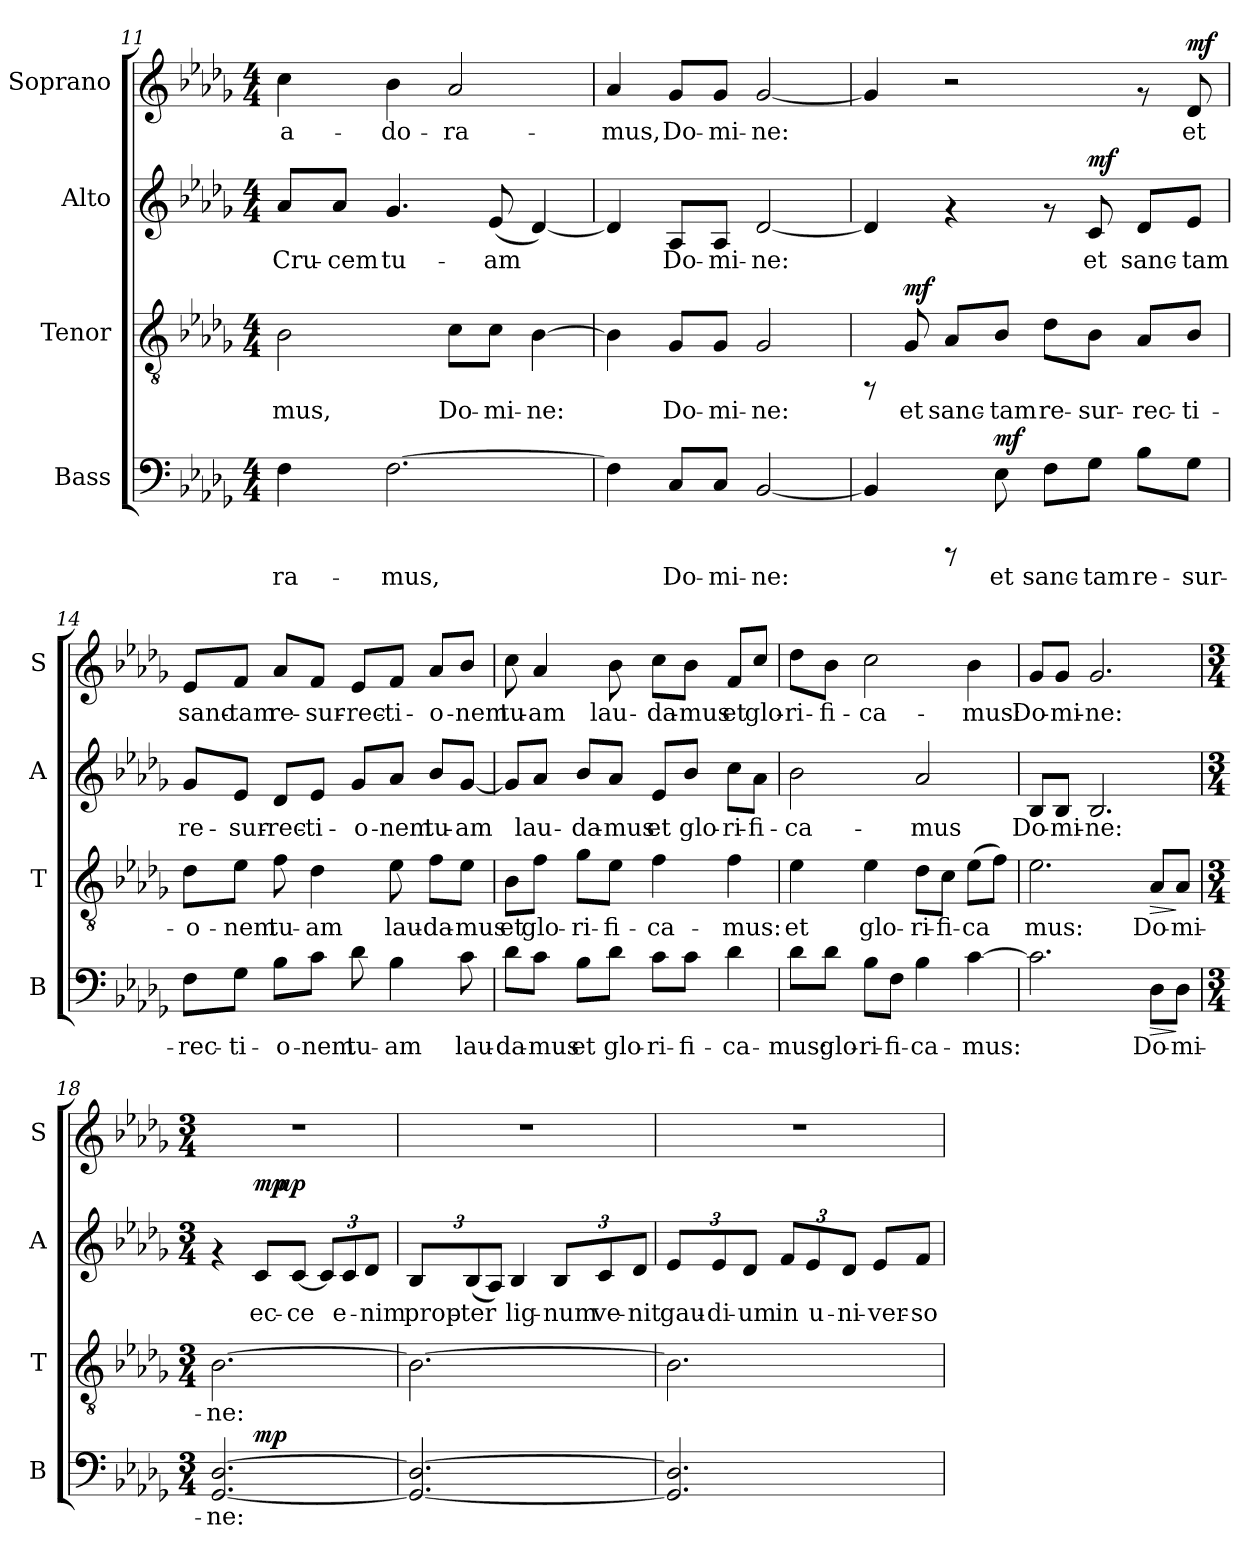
**kern	**text	**dynam	**kern	**text	**dynam	**kern	**text	**dynam	**kern	**text	**dynam
*part4	*part4	*part4	*part3	*part3	*part3	*part2	*part2	*part2	*part1	*part1	*part1
*staff4	*staff4	*staff4	*staff3	*staff3	*staff3	*staff2	*staff2	*staff2	*staff1	*staff1	*staff1
*I"Bass	*	*	*I"Tenor	*	*	*I"Alto	*	*	*I"Soprano	*	*
*I'B	*	*	*I'T	*	*	*I'A	*	*	*I'S	*	*
*clefF4	*	*	*clefGv2	*	*	*clefG2	*	*	*clefG2	*	*
*k[b-e-a-d-g-]	*	*	*k[b-e-a-d-g-]	*	*	*k[b-e-a-d-g-]	*	*	*k[b-e-a-d-g-]	*	*
*D-:	*	*	*D-:	*	*	*D-:	*	*	*D-:	*	*
*M4/4	*	*	*M4/4	*	*	*M4/4	*	*	*M4/4	*	*
=11	=11	=11	=11	=11	=11	=11	=11	=11	=11	=11	=11
!	!LO:LY:b	!	!	!LO:LY:b	!	!	!LO:LY:b	!	!	!LO:LY:b	!
4F\	-ra-	.	2B-\	-mus,	.	8a-/L	Cru-	.	4cc\	a-	.
!	!	!	!	!	!	!	!LO:LY:b	!	!	!	!
.	.	.	.	.	.	8a-/J	-cem	.	.	.	.
!	!LO:LY:b	!	!	!	!	!	!LO:LY:b	!	!	!LO:LY:b	!
[>2.F\	-mus,	.	.	.	.	4.g-/	tu-	.	4b-\	-do-	.
!	!	!	!	!LO:LY:b	!	!	!	!	!	!LO:LY:b	!
.	.	.	8c\L	Do-	.	.	.	.	2a-/	-ra-	.
!	!	!	!	!LO:LY:b	!	!	!LO:LY:b	!	!	!	!
.	.	.	8c\J	-mi-	.	(<8e-/	-am	.	.	.	.
!	!	!	!	!LO:LY:b	!	!	!LO:LY:b	!	!	!	!
.	.	.	[>4B-\	-ne:	.	[<4d-/)	.	.	.	.	.
=12	=12	=12	=12	=12	=12	=12	=12	=12	=12	=12	=12
!	!LO:LY:b	!	!	!LO:LY:b	!	!	!LO:LY:b	!	!	!LO:LY:b	!
4F\]	.	.	4B-\]	.	.	4d-/]	.	.	4a-/	-mus,	.
!	!LO:LY:b	!	!	!LO:LY:b	!	!	!LO:LY:b	!	!	!LO:LY:b	!
8C/L	Do-	.	8G-/L	Do-	.	8A-/L	Do-	.	8g-/L	Do-	.
!	!LO:LY:b	!	!	!LO:LY:b	!	!	!LO:LY:b	!	!	!LO:LY:b	!
8C/J	-mi-	.	8G-/J	-mi-	.	8A-/J	-mi-	.	8g-/J	-mi-	.
!	!LO:LY:b	!	!	!LO:LY:b	!	!	!LO:LY:b	!	!	!LO:LY:b	!
[<2BB-/	-ne:	.	2G-/	-ne:	.	[<2d-/	-ne:	.	[<2g-/	-ne:	.
=13	=13	=13	=13	=13	=13	=13	=13	=13	=13	=13	=13
!	!LO:LY:b	!	!	!	!	!	!LO:LY:b	!	!	!LO:LY:b	!
4BB-/]	.	.	8rFF	.	.	4d-/]	.	.	4g-/]	.	.
!	!	!	!	!LO:LY:b	!LO:DY:a	!	!	!	!	!	!
.	.	.	8G-/	et	mf	.	.	.	.	.	.
!	!	!	!	!LO:LY:b	!	!	!	!	!	!	!
8rCCC	.	.	8A-/L	sanc-	.	4rf	.	.	2r	.	.
!	!LO:LY:b	!LO:DY:a	!	!LO:LY:b	!	!	!	!	!	!	!
8E-\	et	mf	8B-/J	-tam	.	.	.	.	.	.	.
!	!LO:LY:b	!	!	!LO:LY:b	!	!	!	!	!	!	!
8F\L	sanc-	.	8d-\L	re-	.	8rf	.	.	.	.	.
!	!LO:LY:b	!	!	!LO:LY:b	!	!	!LO:LY:b	!LO:DY:a	!	!	!
8G-\J	-tam	.	8B-\J	-sur-	.	8c/	et	mf	.	.	.
!	!LO:LY:b	!	!	!LO:LY:b	!	!	!LO:LY:b	!	!	!	!
8B-\L	re-	.	8A-/L	-rec-	.	8d-/L	sanc-	.	8rf	.	.
!	!LO:LY:b	!	!	!LO:LY:b	!	!	!LO:LY:b	!	!	!LO:LY:b	!LO:DY:a
8G-\J	-sur-	.	8B-/J	-ti-	.	8e-/J	-tam	.	8d-/	et	mf
!!LO:PB:g=z
=14	=14	=14	=14	=14	=14	=14	=14	=14	=14	=14	=14
!	!LO:LY:b	!	!	!LO:LY:b	!	!	!LO:LY:b	!	!	!LO:LY:b	!
8F\L	-rec-	.	8d-\L	-o-	.	8g-/L	re-	.	8e-/L	sanc-	.
!	!LO:LY:b	!	!	!LO:LY:b	!	!	!LO:LY:b	!	!	!LO:LY:b	!
8G-\J	-ti-	.	8e-\J	-nem	.	8e-/J	-sur-	.	8f/J	-tam	.
!	!LO:LY:b	!	!	!LO:LY:b	!	!	!LO:LY:b	!	!	!LO:LY:b	!
8B-\L	-o-	.	8f\	tu-	.	8d-/L	-rec-	.	8a-/L	re-	.
!	!LO:LY:b	!	!	!LO:LY:b	!	!	!LO:LY:b	!	!	!LO:LY:b	!
8c\J	-nem	.	4d-\	-am	.	8e-/J	-ti-	.	8f/J	-sur-	.
!	!LO:LY:b	!	!	!	!	!	!LO:LY:b	!	!	!LO:LY:b	!
8d-\	tu-	.	.	.	.	8g-/L	-o-	.	8e-/L	-rec-	.
!	!LO:LY:b	!	!	!LO:LY:b	!	!	!LO:LY:b	!	!	!LO:LY:b	!
4B-\	-am	.	8e-\	lau-	.	8a-/J	-nem	.	8f/J	-ti-	.
!	!	!	!	!LO:LY:b	!	!	!LO:LY:b	!	!	!LO:LY:b	!
.	.	.	8f\L	-da-	.	8b-/L	tu-	.	8a-/L	-o-	.
!	!LO:LY:b	!	!	!LO:LY:b	!	!	!LO:LY:b	!	!	!LO:LY:b	!
8c\	lau-	.	8e-\J	-mus	.	[<8g-/J	-am	.	8b-/J	-nem	.
=15	=15	=15	=15	=15	=15	=15	=15	=15	=15	=15	=15
!	!LO:LY:b	!	!	!LO:LY:b	!	!	!LO:LY:b	!	!	!LO:LY:b	!
8d-\L	-da-	.	8B-\L	et	.	8g-/L]	.	.	8cc\	tu-	.
!	!LO:LY:b	!	!	!LO:LY:b	!	!	!LO:LY:b	!	!	!LO:LY:b	!
8c\J	-mus	.	8f\J	glo-	.	8a-/J	lau-	.	4a-/	-am	.
!	!LO:LY:b	!	!	!LO:LY:b	!	!	!LO:LY:b	!	!	!	!
8B-\L	et	.	8g-\L	-ri-	.	8b-/L	-da-	.	.	.	.
!	!LO:LY:b	!	!	!LO:LY:b	!	!	!LO:LY:b	!	!	!LO:LY:b	!
8d-\J	glo-	.	8e-\J	-fi-	.	8a-/J	-mus	.	8b-\	lau-	.
!	!LO:LY:b	!	!	!LO:LY:b	!	!	!LO:LY:b	!	!	!LO:LY:b	!
8c\L	-ri-	.	4f\	-ca-	.	8e-/L	et	.	8cc\L	-da-	.
!	!LO:LY:b	!	!	!	!	!	!LO:LY:b	!	!	!LO:LY:b	!
8c\J	-fi-	.	.	.	.	8b-/J	glo-	.	8b-\J	-mus	.
!	!LO:LY:b	!	!	!LO:LY:b	!	!	!LO:LY:b	!	!	!LO:LY:b	!
4d-\	-ca-	.	4f\	-mus:	.	8cc\L	-ri-	.	8f/L	et	.
!	!	!	!	!	!	!	!LO:LY:b	!	!	!LO:LY:b	!
.	.	.	.	.	.	8a-\J	-fi-	.	8cc/J	glo-	.
=16	=16	=16	=16	=16	=16	=16	=16	=16	=16	=16	=16
!	!LO:LY:b	!	!	!LO:LY:b	!	!	!LO:LY:b	!	!	!LO:LY:b	!
8d-\L	-mus:	.	4e-\	et	.	2b-\	-ca-	.	8dd-\L	-ri-	.
!	!LO:LY:b	!	!	!	!	!	!	!	!	!LO:LY:b	!
8d-\J	glo-	.	.	.	.	.	.	.	8b-\J	-fi-	.
!	!LO:LY:b	!	!	!LO:LY:b	!	!	!	!	!	!LO:LY:b	!
8B-\L	-ri-	.	4e-\	glo-	.	.	.	.	2cc\	-ca-	.
!	!LO:LY:b	!	!	!	!	!	!	!	!	!	!
8F\J	-fi-	.	.	.	.	.	.	.	.	.	.
!	!LO:LY:b	!	!	!LO:LY:b	!	!	!LO:LY:b	!	!	!	!
4B-\	-ca-	.	8d-\L	-ri-	.	2a-/	-mus	.	.	.	.
!	!	!	!	!LO:LY:b	!	!	!	!	!	!	!
.	.	.	8c\J	-fi-	.	.	.	.	.	.	.
!	!LO:LY:b	!	!	!LO:LY:b	!	!	!	!	!	!LO:LY:b	!
[<4c\	-mus:	.	(>8e-\L	-ca-	.	.	.	.	4b-\	-mus:	.
!	!	!	!	!LO:LY:b	!	!	!	!	!	!	!
.	.	.	8f\J)	--	.	.	.	.	.	.	.
!!LO:LB:g=z
=17	=17	=17	=17	=17	=17	=17	=17	=17	=17	=17	=17
!	!LO:LY:b	!	!	!LO:LY:b	!	!	!LO:LY:b	!	!	!LO:LY:b	!
2.c\]	.	.	2.e-\	-mus:	.	8B-/L	Do-	.	8g-/L	Do-	.
!	!	!	!	!	!	!	!LO:LY:b	!	!	!LO:LY:b	!
.	.	.	.	.	.	8B-/J	-mi-	.	8g-/J	-mi-	.
!	!	!	!	!	!	!	!LO:LY:b	!	!	!LO:LY:b	!
.	.	.	.	.	.	2.B-/	-ne:	.	2.g-/	-ne:	.
!	!LO:LY:b	!LO:HP:b	!	!LO:LY:b	!LO:HP:b	!	!	!	!	!	!
8D-\L	Do-	>	8A-/L	Do-	>	.	.	.	.	.	.
!	!LO:LY:b	!	!	!LO:LY:b	!	!	!	!	!	!	!
8D-\J	-mi-	]	8A-/J	-mi-	]	.	.	.	.	.	.
=18	=18	=18	=18	=18	=18	=18	=18	=18	=18	=18	=18
*M3/4	*	*	*M3/4	*	*	*M3/4	*	*	*M3/4	*	*
!	!LO:LY:b	!	!	!LO:LY:b	!	!	!	!	!	!	!
*^	*	*	*	*	*	*^	*	*	*	*	*
[>2.D-/ [<2.GG-/	4ryy	-ne:	.	[>2.B-\	-ne:	.	4rf	4ryy	.	.	2.r	.	.
!	!	!	!LO:DY:a	!	!	!	!	!	!LO:LY:b	!LO:DY:a	!	!	!
.	2ryy	.	mp	.	.	.	8c/L	16ryy	ec-	mp	.	.	.
!	!	!	!	!	!	!	!	!	!	!LO:DY:b	!	!	!
.	.	.	.	.	.	.	.	4..ryy	.	mp	.	.	.
!	!	!	!	!	!	!	!	!	!LO:LY:b	!	!	!	!
.	.	.	.	.	.	.	[<8c/J	.	-ce	.	.	.	.
*	*	*	*	*	*	*	*Xbrackettup	*	*	*	*	*	*
!	!	!	!	!	!	!	!	!	!LO:LY:b	!	!	!	!
.	.	.	.	.	.	.	12c/L]	.	.	.	.	.	.
!	!	!	!	!	!	!	!	!	!LO:LY:b	!	!	!	!
.	.	.	.	.	.	.	12c/	.	e-	.	.	.	.
!	!	!	!	!	!	!	!	!	!LO:LY:b	!	!	!	!
.	.	.	.	.	.	.	12d-/J	.	-nim	.	.	.	.
=19	=19	=19	=19	=19	=19	=19	=19	=19	=19	=19	=19	=19	=19
!	!	!LO:LY:b	!	!	!LO:LY:b	!	!	!	!LO:LY:b	!	!	!	!
*v	*v	*	*	*	*	*	*v	*v	*	*	*	*	*
2.D-/_> 2.GG-/_<	.	.	2.B-\_>	.	.	12B-/L	prop-	.	2.r	.	.
!	!	!	!	!	!	!	!LO:LY:b	!	!	!	!
.	.	.	.	.	.	(<12B-/	-ter	.	.	.	.
!	!	!	!	!	!	!	!LO:LY:b	!	!	!	!
.	.	.	.	.	.	12A-/J)	.	.	.	.	.
!	!	!	!	!	!	!	!LO:LY:b	!	!	!	!
.	.	.	.	.	.	4B-/	lig-	.	.	.	.
!	!	!	!	!	!	!	!LO:LY:b	!	!	!	!
.	.	.	.	.	.	12B-/L	-num	.	.	.	.
!	!	!	!	!	!	!	!LO:LY:b	!	!	!	!
.	.	.	.	.	.	12c/	ve-	.	.	.	.
!	!	!	!	!	!	!	!LO:LY:b	!	!	!	!
.	.	.	.	.	.	12d-/J	-nit	.	.	.	.
=20	=20	=20	=20	=20	=20	=20	=20	=20	=20	=20	=20
!	!LO:LY:b	!	!	!LO:LY:b	!	!	!LO:LY:b	!	!	!	!
2.D-/] 2.GG-/]	.	.	2.B-\]	.	.	12e-/L	gau-	.	2.r	.	.
!	!	!	!	!	!	!	!LO:LY:b	!	!	!	!
.	.	.	.	.	.	12e-/	-di-	.	.	.	.
!	!	!	!	!	!	!	!LO:LY:b	!	!	!	!
.	.	.	.	.	.	12d-/J	-um	.	.	.	.
!	!	!	!	!	!	!	!LO:LY:b	!	!	!	!
.	.	.	.	.	.	12f/L	in	.	.	.	.
!	!	!	!	!	!	!	!LO:LY:b	!	!	!	!
.	.	.	.	.	.	12e-/	u-	.	.	.	.
!	!	!	!	!	!	!	!LO:LY:b	!	!	!	!
.	.	.	.	.	.	12d-/J	-ni-	.	.	.	.
!	!	!	!	!	!	!	!LO:LY:b	!	!	!	!
.	.	.	.	.	.	8e-/L	-ver-	.	.	.	.
!	!	!	!	!	!	!	!LO:LY:b	!	!	!	!
.	.	.	.	.	.	8f/J	-so	.	.	.	.
=	=	=	=	=	=	=	=	=	=	=	=
*-	*-	*-	*-	*-	*-	*-	*-	*-	*-	*-	*-
